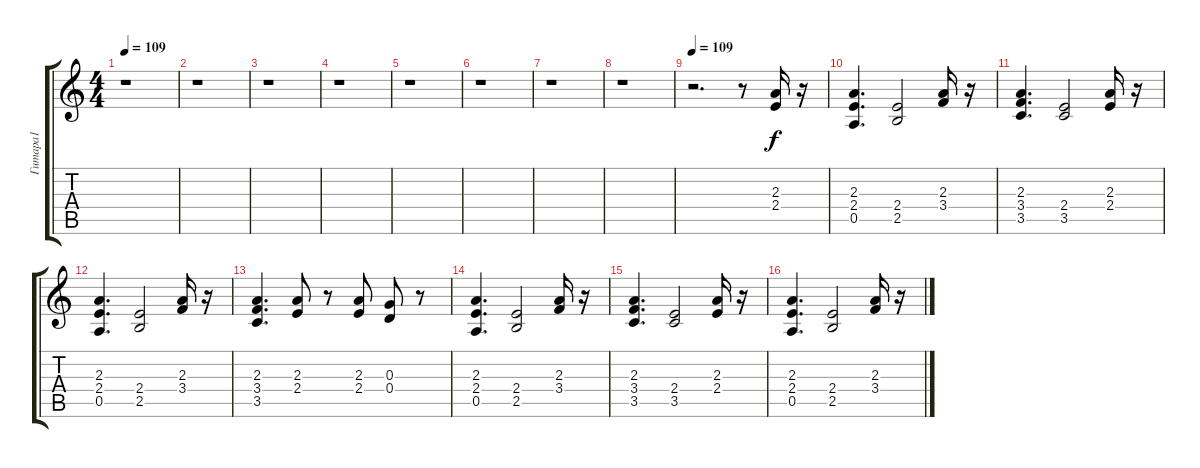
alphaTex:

\track ("Гитара1" "Гитара1") {instrument electricguitarclean}
\staff {score tabs}
\tuning (E4 B3 G3 D3 A2 E2) {hide}
\ts (4 4)
\tempo 109
\clef g2
\ks c
r.1{dy mf} |
r.1 |
r.1 |
r.1 |
r.1 |
r.1 |
r.1 |
r.1 |
\tempo 109
r.2{d} r.8 (2.3 2.4).16{dy f} r.16 |
(2.3 2.4 0.5).4{d} (2.4 2.5).2 (2.3 3.4).16 r.16 |
(2.3 3.4 3.5).4{d} (2.4 3.5).2 (2.3 2.4).16 r.16 |
(2.3 2.4 0.5).4{d} (2.4 2.5).2 (2.3 3.4).16 r.16 |
(2.3 3.4 3.5).4{d} (2.3 2.4).8 r.8 (2.3 2.4).8 (0.3 0.4).8 r.8 |
(2.3 2.4 0.5).4{d} (2.4 2.5).2 (2.3 3.4).16 r.16 |
(2.3 3.4 3.5).4{d} (2.4 3.5).2 (2.3 2.4).16 r.16 |
(2.3 2.4 0.5).4{d} (2.4 2.5).2 (2.3 3.4).16 r.16
